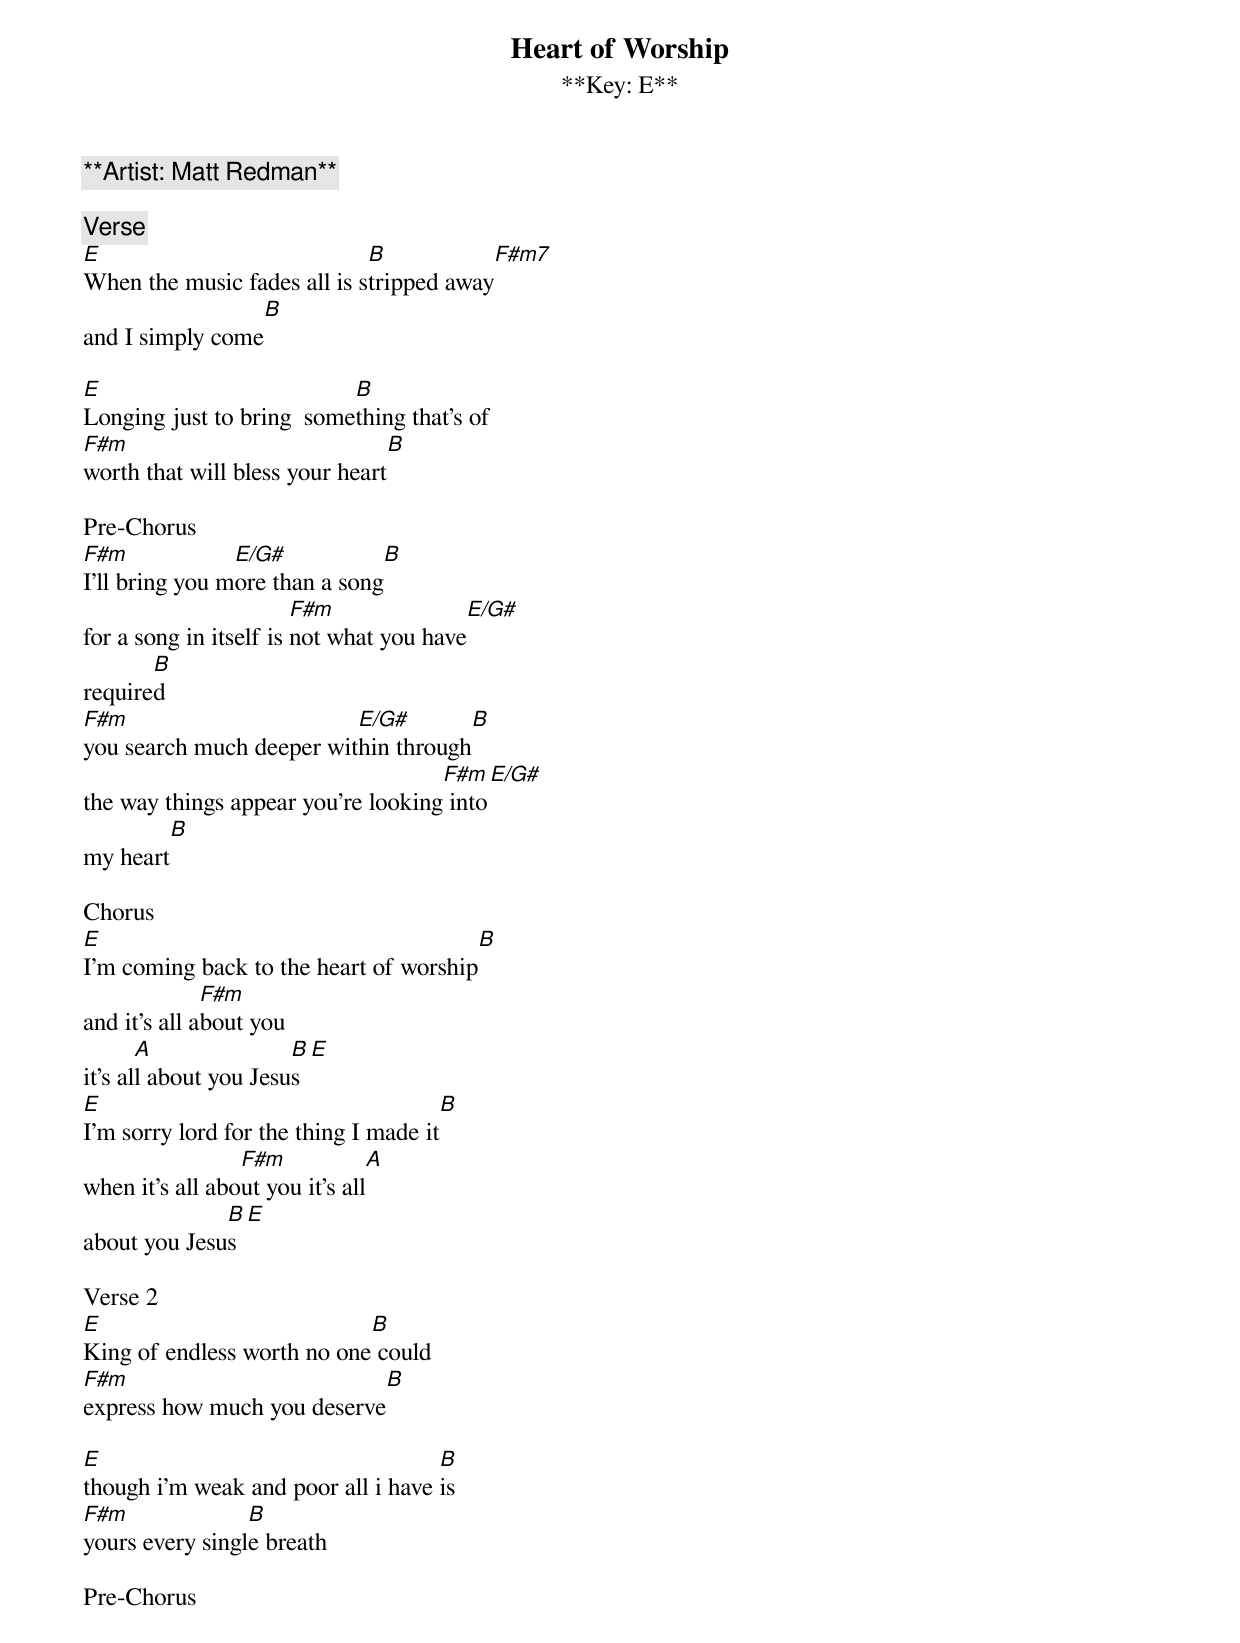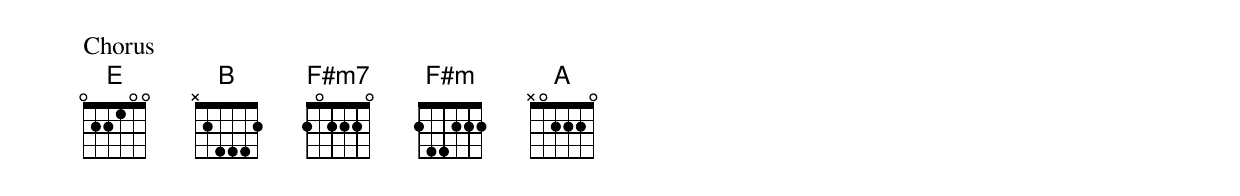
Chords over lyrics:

Heart of Worship
**Key: E**
**Artist: Matt Redman**

Verse
E                            B                                 F#m7
When the music fades all is stripped away
                     B
and I simply come

E                          B
Longing just to bring  something that's of
F#m                                       B
worth that will bless your heart

Pre-Chorus
F#m             E/G#              B
I'll bring you more than a song
                        F#m                      E/G#
for a song in itself is not what you have
       B
required
F#m                       E/G#            B
you search much deeper within through
                                    F#m                       E/G#
the way things appear you're looking into
        B
my heart

Chorus
E                                        B
I'm coming back to the heart of worship
              F#m
and it's all about you
       A               B      E
it's all about you Jesus
E                                     B
I'm sorry lord for the thing I made it
                 F#m                        A
when it's all about you it's all
              B    E
about you Jesus

Verse 2
E                           B
King of endless worth no one could
F#m                                   B
express how much you deserve

E                                   B
though i'm weak and poor all i have is
F#m              B
yours every single breath

Pre-Chorus

Chorus
